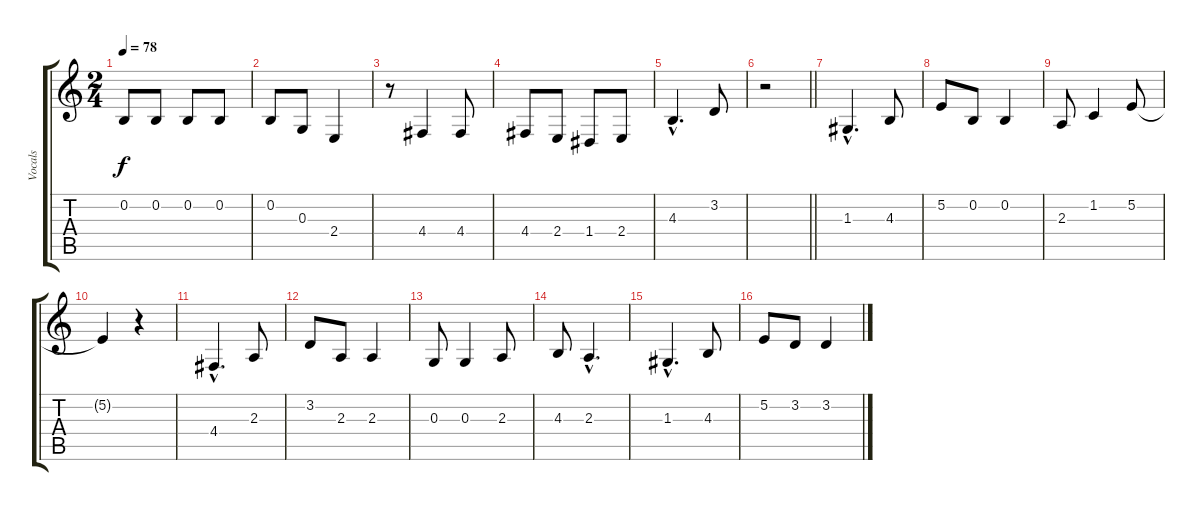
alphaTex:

\track ("Vocals" "Vocals") {instrument baritonesax}
\staff {score tabs}
\tuning (E4 B3 G3 D3 A2 E2) {hide}
\ts (2 4)
\tempo 78
\clef g2
\ks c
0.2.8{dy f} 0.2.8 0.2.8 0.2.8 |
0.2.8 0.3.8 2.4.4 |
r.8 4.4.4 4.4.8 |
4.4.8 2.4.8 1.4.8 2.4.8 |
4.3{hac}.4{d} 3.2.8 |
\barLineRight lightlight
r.2 |
1.3{hac}.4{d} 4.3.8 |
5.2.8 0.2.8 0.2.4 |
2.3.8 1.2.4 5.2.8 |
5.2{t}.4 r.4 |
4.4{hac}.4{d} 2.3.8 |
3.2.8 2.3.8 2.3.4 |
0.3.8 0.3.4 2.3.8 |
4.3.8 2.3{hac}.4{d} |
1.3{hac}.4{d} 4.3.8 |
5.2.8 3.2.8 3.2.4
